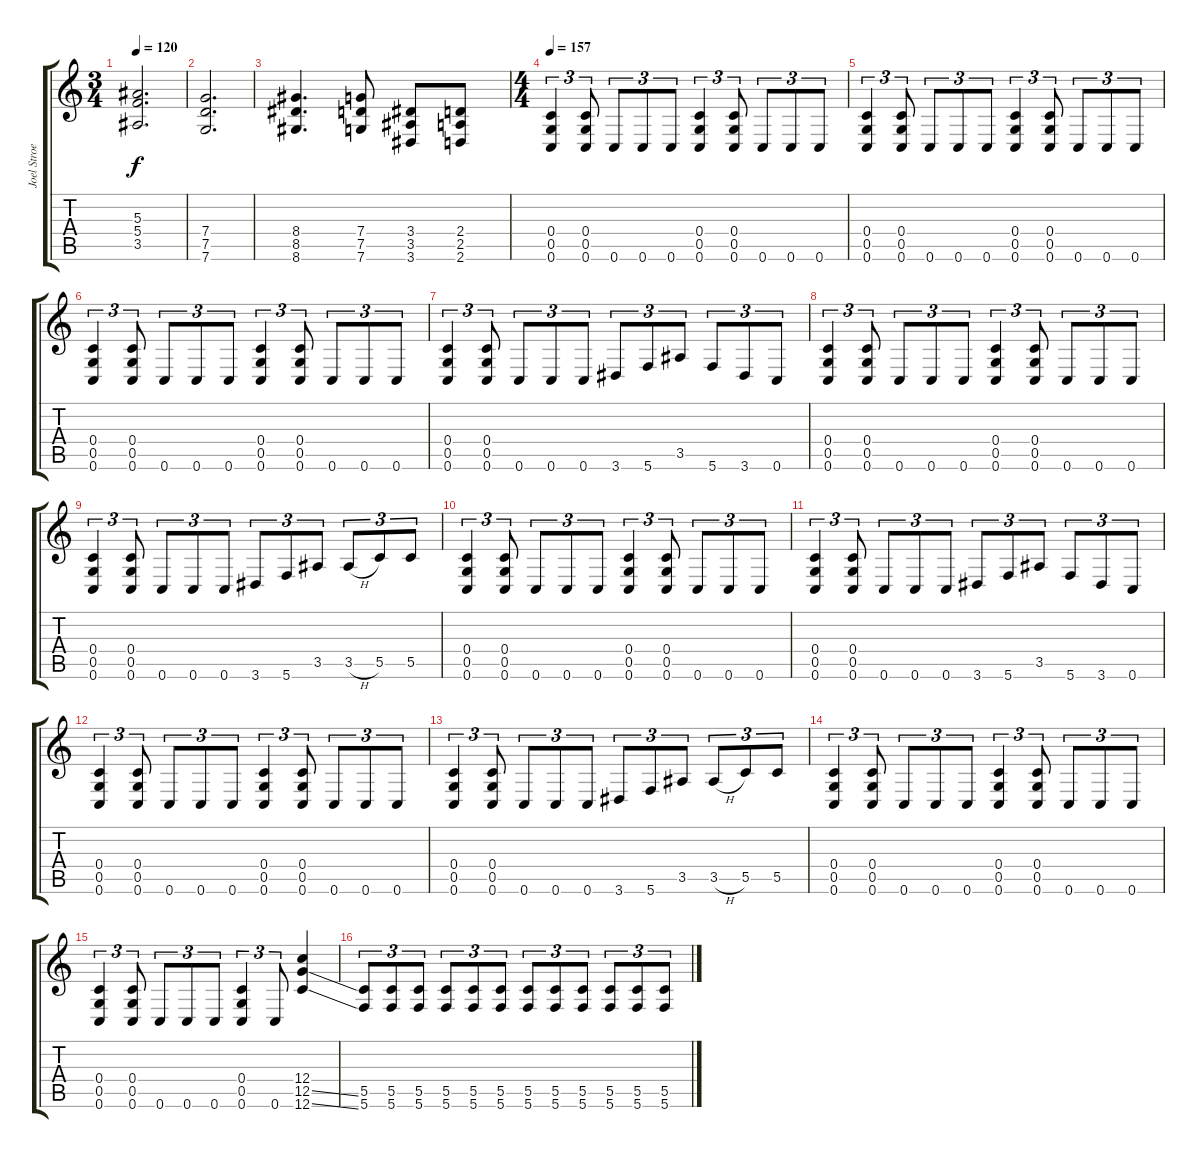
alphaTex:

\track ("Joel Stroetzel Rhythm" "Joel Stroe") {instrument distortionguitar}
\staff {score tabs}
\tuning (D4 A3 F3 C3 G2 C2) {hide}
\ts (3 4)
\tempo 120
\clef g2
\ks c
(5.3 5.4 3.5).2{d dy f} |
(7.4 7.5 7.6).2{d} |
(8.4 8.5 8.6).4{d} (7.4 7.5 7.6).8 (3.4 3.5 3.6).8 (2.4 2.5 2.6).8 |
\ts (4 4)
\tempo 157
(0.4 0.5 0.6).4{tu (3 2)} (0.4 0.5 0.6).8{tu (3 2)} 0.6.8{tu (3 2)} 0.6.8{tu (3 2)} 0.6.8{tu (3 2)} (0.4 0.5 0.6).4{tu (3 2)} (0.4 0.5 0.6).8{tu (3 2)} 0.6.8{tu (3 2)} 0.6.8{tu (3 2)} 0.6.8{tu (3 2)} |
(0.4 0.5 0.6).4{tu (3 2)} (0.4 0.5 0.6).8{tu (3 2)} 0.6.8{tu (3 2)} 0.6.8{tu (3 2)} 0.6.8{tu (3 2)} (0.4 0.5 0.6).4{tu (3 2)} (0.4 0.5 0.6).8{tu (3 2)} 0.6.8{tu (3 2)} 0.6.8{tu (3 2)} 0.6.8{tu (3 2)} |
(0.4 0.5 0.6).4{tu (3 2)} (0.4 0.5 0.6).8{tu (3 2)} 0.6.8{tu (3 2)} 0.6.8{tu (3 2)} 0.6.8{tu (3 2)} (0.4 0.5 0.6).4{tu (3 2)} (0.4 0.5 0.6).8{tu (3 2)} 0.6.8{tu (3 2)} 0.6.8{tu (3 2)} 0.6.8{tu (3 2)} |
(0.4 0.5 0.6).4{tu (3 2)} (0.4 0.5 0.6).8{tu (3 2)} 0.6.8{tu (3 2)} 0.6.8{tu (3 2)} 0.6.8{tu (3 2)} 3.6.8{tu (3 2)} 5.6.8{tu (3 2)} 3.5.8{tu (3 2)} 5.6.8{tu (3 2)} 3.6.8{tu (3 2)} 0.6.8{tu (3 2)} |
(0.4 0.5 0.6).4{tu (3 2)} (0.4 0.5 0.6).8{tu (3 2)} 0.6.8{tu (3 2)} 0.6.8{tu (3 2)} 0.6.8{tu (3 2)} (0.4 0.5 0.6).4{tu (3 2)} (0.4 0.5 0.6).8{tu (3 2)} 0.6.8{tu (3 2)} 0.6.8{tu (3 2)} 0.6.8{tu (3 2)} |
(0.4 0.5 0.6).4{tu (3 2)} (0.4 0.5 0.6).8{tu (3 2)} 0.6.8{tu (3 2)} 0.6.8{tu (3 2)} 0.6.8{tu (3 2)} 3.6.8{tu (3 2)} 5.6.8{tu (3 2)} 3.5.8{tu (3 2)} 3.5{h}.8{tu (3 2)} 5.5.8{tu (3 2)} 5.5.8{tu (3 2)} |
(0.4 0.5 0.6).4{tu (3 2)} (0.4 0.5 0.6).8{tu (3 2)} 0.6.8{tu (3 2)} 0.6.8{tu (3 2)} 0.6.8{tu (3 2)} (0.4 0.5 0.6).4{tu (3 2)} (0.4 0.5 0.6).8{tu (3 2)} 0.6.8{tu (3 2)} 0.6.8{tu (3 2)} 0.6.8{tu (3 2)} |
(0.4 0.5 0.6).4{tu (3 2)} (0.4 0.5 0.6).8{tu (3 2)} 0.6.8{tu (3 2)} 0.6.8{tu (3 2)} 0.6.8{tu (3 2)} 3.6.8{tu (3 2)} 5.6.8{tu (3 2)} 3.5.8{tu (3 2)} 5.6.8{tu (3 2)} 3.6.8{tu (3 2)} 0.6.8{tu (3 2)} |
(0.4 0.5 0.6).4{tu (3 2)} (0.4 0.5 0.6).8{tu (3 2)} 0.6.8{tu (3 2)} 0.6.8{tu (3 2)} 0.6.8{tu (3 2)} (0.4 0.5 0.6).4{tu (3 2)} (0.4 0.5 0.6).8{tu (3 2)} 0.6.8{tu (3 2)} 0.6.8{tu (3 2)} 0.6.8{tu (3 2)} |
(0.4 0.5 0.6).4{tu (3 2)} (0.4 0.5 0.6).8{tu (3 2)} 0.6.8{tu (3 2)} 0.6.8{tu (3 2)} 0.6.8{tu (3 2)} 3.6.8{tu (3 2)} 5.6.8{tu (3 2)} 3.5.8{tu (3 2)} 3.5{h}.8{tu (3 2)} 5.5.8{tu (3 2)} 5.5.8{tu (3 2)} |
(0.4 0.5 0.6).4{tu (3 2)} (0.4 0.5 0.6).8{tu (3 2)} 0.6.8{tu (3 2)} 0.6.8{tu (3 2)} 0.6.8{tu (3 2)} (0.4 0.5 0.6).4{tu (3 2)} (0.4 0.5 0.6).8{tu (3 2)} 0.6.8{tu (3 2)} 0.6.8{tu (3 2)} 0.6.8{tu (3 2)} |
(0.4 0.5 0.6).4{tu (3 2)} (0.4 0.5 0.6).8{tu (3 2)} 0.6.8{tu (3 2)} 0.6.8{tu (3 2)} 0.6.8{tu (3 2)} (0.4 0.5 0.6).4{tu (3 2)} 0.6.8{tu (3 2)} (12.4 12.5{ss} 12.6{ss}).4 |
(5.5 5.6).8{tu (3 2)} (5.5 5.6).8{tu (3 2)} (5.5 5.6).8{tu (3 2)} (5.5 5.6).8{tu (3 2)} (5.5 5.6).8{tu (3 2)} (5.5 5.6).8{tu (3 2)} (5.5 5.6).8{tu (3 2)} (5.5 5.6).8{tu (3 2)} (5.5 5.6).8{tu (3 2)} (5.5 5.6).8{tu (3 2)} (5.5 5.6).8{tu (3 2)} (5.5 5.6).8{tu (3 2)}
